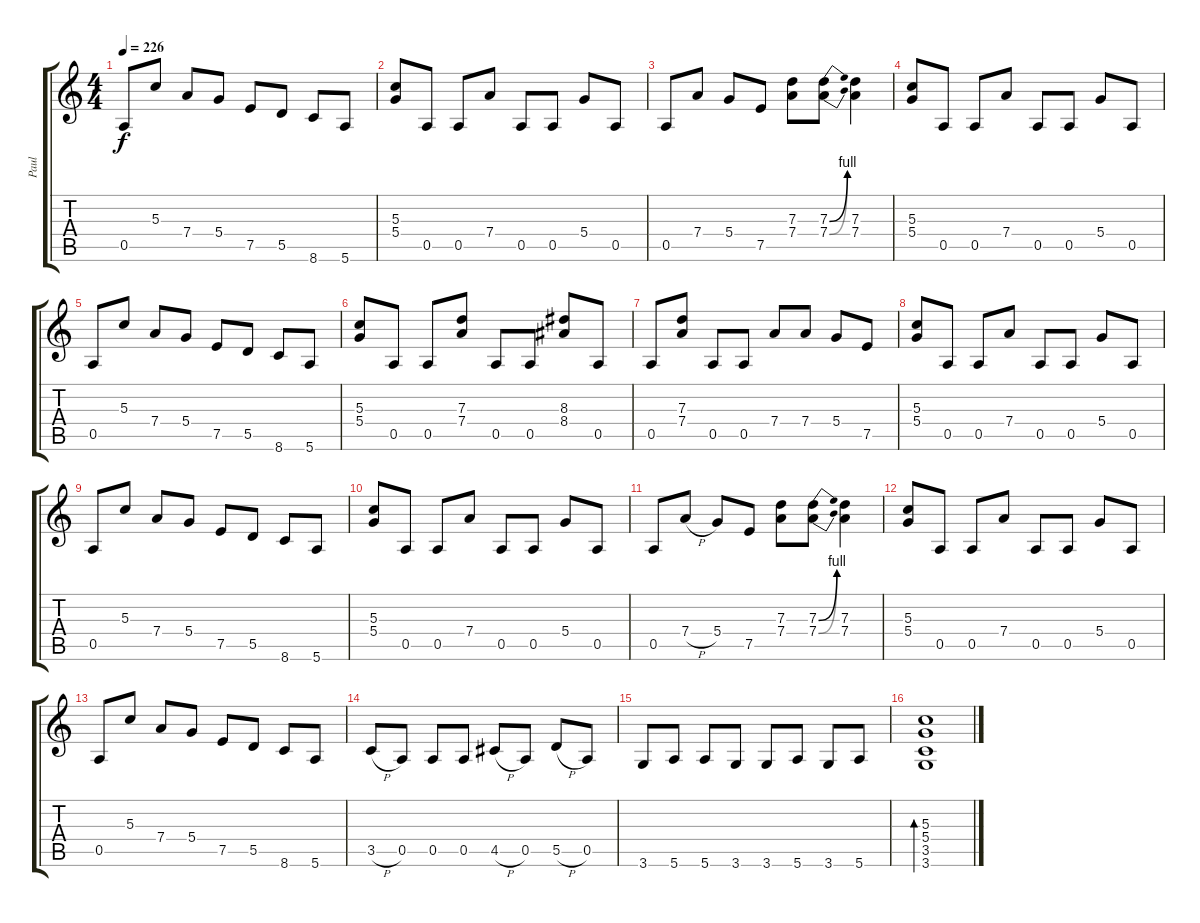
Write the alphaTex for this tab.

\track ("Paul" "Paul") {instrument overdrivenguitar}
\staff {score tabs}
\tuning (E4 B3 G3 D3 A2 E2) {hide}
\ts (4 4)
\tempo 226
\clef g2
\ks c
0.5.8{dy f} 5.3.8 7.4.8 5.4.8 7.5.8 5.5.8 8.6.8 5.6.8 |
(5.3 5.4).8{instrument overdrivenguitar} 0.5.8{instrument electricguitarmuted} 0.5.8 7.4.8{instrument overdrivenguitar} 0.5.8{instrument electricguitarmuted} 0.5.8 5.4.8{instrument overdrivenguitar} 0.5.8{instrument electricguitarmuted} |
0.5.8 7.4.8{instrument overdrivenguitar} 5.4.8 7.5.8 (7.3 7.4).8 (7.3{be (bend 0 0 60 4)} 7.4{be (bend 0 0 60 4)}).8 (7.3 7.4).4 |
(5.3 5.4).8 0.5.8{instrument electricguitarmuted} 0.5.8 7.4.8{instrument overdrivenguitar} 0.5.8{instrument electricguitarmuted} 0.5.8 5.4.8{instrument overdrivenguitar} 0.5.8{instrument electricguitarmuted} |
0.5.8 5.3.8 7.4.8 5.4.8 7.5.8 5.5.8 8.6.8 5.6.8 |
(5.3 5.4).8{instrument overdrivenguitar} 0.5.8{instrument electricguitarmuted} 0.5.8 (7.3 7.4).8{instrument overdrivenguitar} 0.5.8{instrument electricguitarmuted} 0.5.8 (8.3 8.4).8{instrument overdrivenguitar} 0.5.8{instrument electricguitarmuted} |
0.5.8{instrument electricguitarmuted} (7.3 7.4).8{instrument overdrivenguitar} 0.5.8{instrument electricguitarmuted} 0.5.8 7.4.8{instrument overdrivenguitar} 7.4.8 5.4.8 7.5.8 |
(5.3 5.4).8{instrument overdrivenguitar} 0.5.8{instrument electricguitarmuted} 0.5.8 7.4.8{instrument overdrivenguitar} 0.5.8{instrument electricguitarmuted} 0.5.8 5.4.8{instrument overdrivenguitar} 0.5.8{instrument electricguitarmuted} |
0.5.8 5.3.8{instrument overdrivenguitar} 7.4.8 5.4.8 7.5.8 5.5.8 8.6.8 5.6.8 |
(5.3 5.4).8{instrument overdrivenguitar} 0.5.8{instrument electricguitarmuted} 0.5.8 7.4.8{instrument overdrivenguitar} 0.5.8{instrument electricguitarmuted} 0.5.8 5.4.8{instrument overdrivenguitar} 0.5.8{instrument electricguitarmuted} |
0.5.8 7.4{h}.8{instrument overdrivenguitar} 5.4.8 7.5.8 (7.3 7.4).8 (7.3{be (bend 0 0 60 4)} 7.4{be (bend 0 0 60 4)}).8 (7.3 7.4).4 |
(5.3 5.4).8{instrument overdrivenguitar} 0.5.8{instrument electricguitarmuted} 0.5.8 7.4.8{instrument overdrivenguitar} 0.5.8{instrument electricguitarmuted} 0.5.8 5.4.8{instrument overdrivenguitar} 0.5.8{instrument electricguitarmuted} |
0.5.8 5.3.8{instrument overdrivenguitar} 7.4.8 5.4.8 7.5.8 5.5.8 8.6.8 5.6.8 |
3.5{h}.8 0.5.8 0.5.8 0.5.8 4.5{h}.8 0.5.8 5.5{h}.8 0.5.8 |
3.6.8 5.6.8 5.6.8 3.6.8 3.6.8 5.6.8 3.6.8 5.6.8 |
(5.3 5.4 3.5 3.6).1{bd 60}
